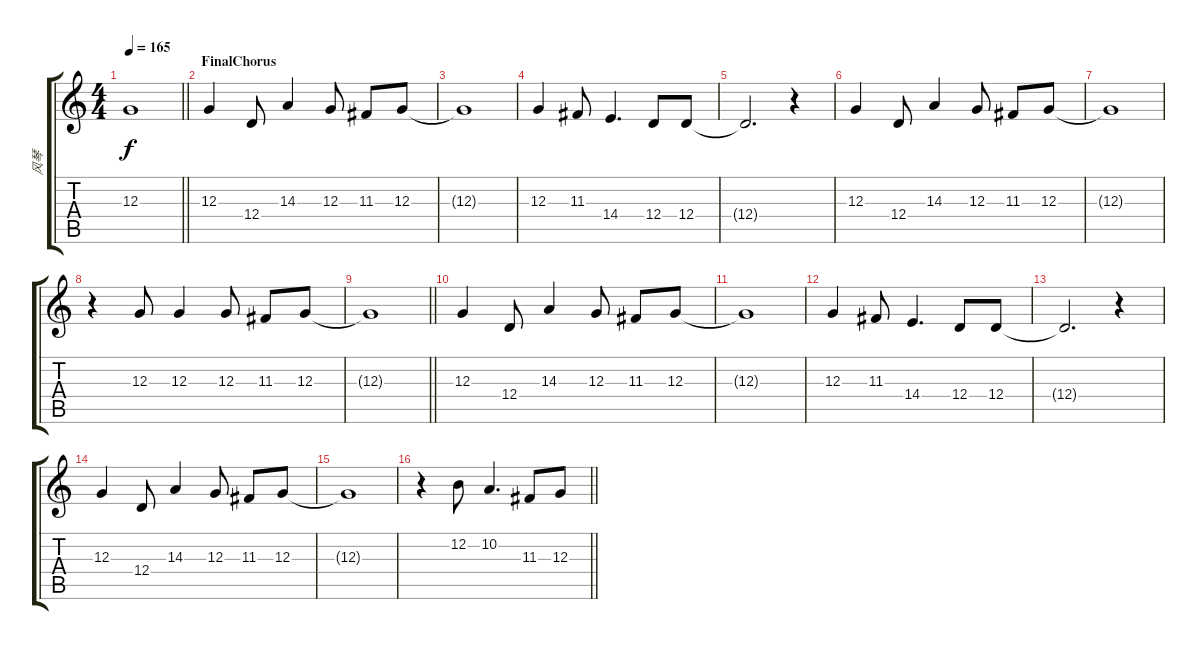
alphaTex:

\track ("风琴" "风琴") {instrument reedorgan}
\staff {score tabs}
\tuning (E4 B3 G3 D3 A2 E2) {hide}
\ts (4 4)
\tempo 165
\clef g2
\barLineRight lightlight
\ks c
12.3{t}.1{dy f} |
\section ("" "FinalChorus")
12.3.4 12.4.8 14.3.4 12.3.8 11.3.8 12.3.8 |
12.3{t}.1 |
12.3.4 11.3.8 14.4.4{d} 12.4.8 12.4.8 |
12.4{t}.2{d} r.4 |
12.3.4 12.4.8 14.3.4 12.3.8 11.3.8 12.3.8 |
12.3{t}.1 |
r.4 12.3.8 12.3.4 12.3.8 11.3.8 12.3.8 |
\barLineRight lightlight
12.3{t}.1 |
12.3.4 12.4.8 14.3.4 12.3.8 11.3.8 12.3.8 |
12.3{t}.1 |
12.3.4 11.3.8 14.4.4{d} 12.4.8 12.4.8 |
12.4{t}.2{d} r.4 |
12.3.4 12.4.8 14.3.4 12.3.8 11.3.8 12.3.8 |
12.3{t}.1 |
\barLineRight lightlight
r.4 12.2.8 10.2.4{d} 11.3.8 12.3.8
